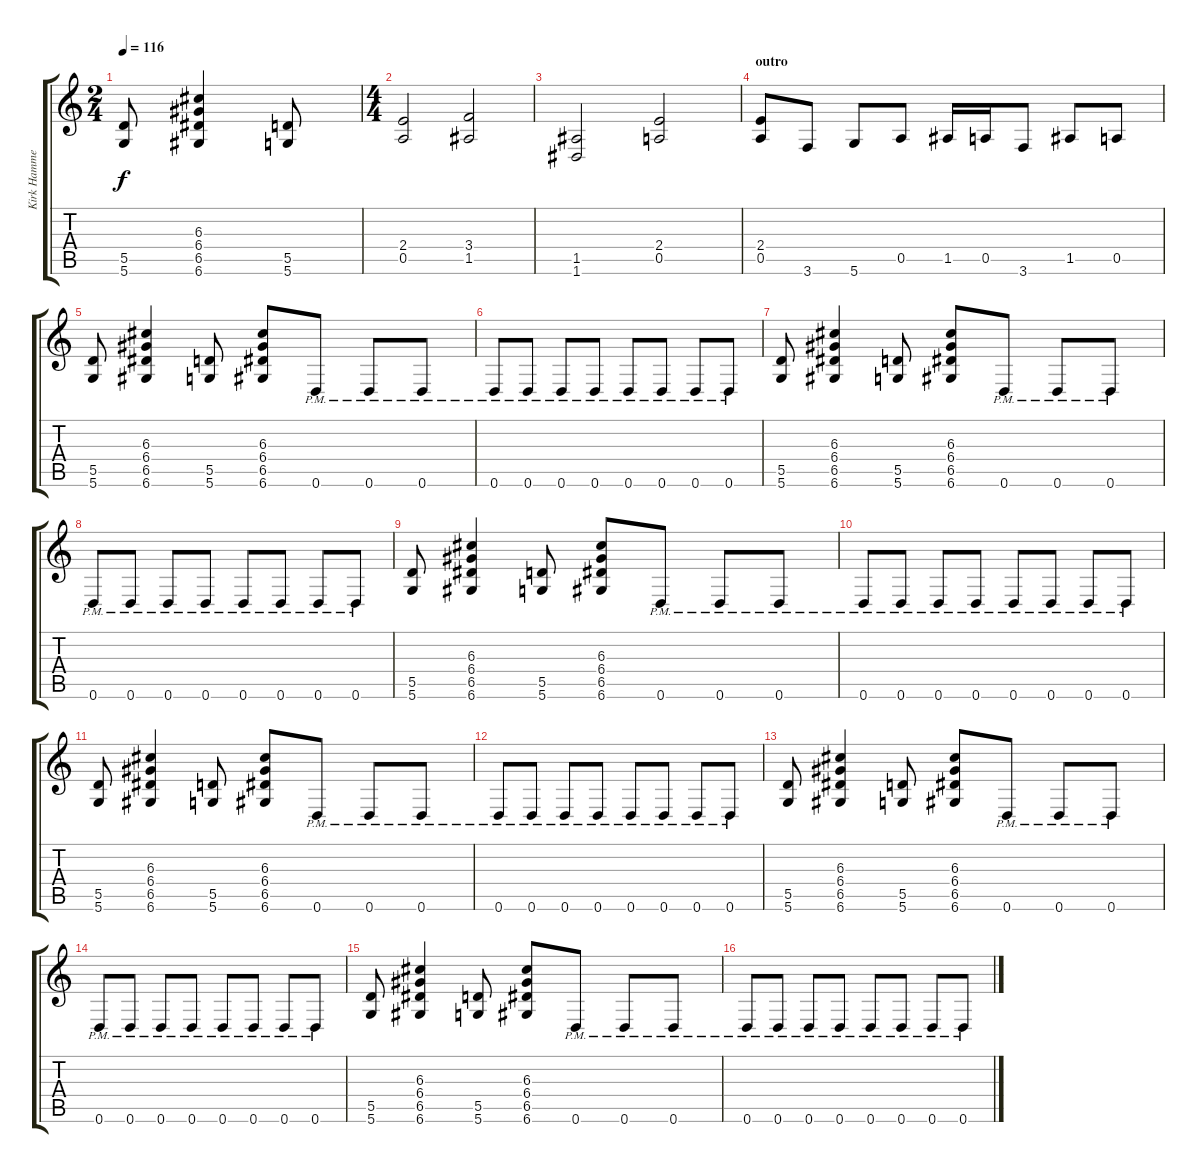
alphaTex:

\track ("Kirk Hammet (Lead)" "Kirk Hamme") {instrument distortionguitar}
\staff {score tabs}
\tuning (E4 B3 G3 D3 A2 D2) {hide}
\ts (2 4)
\tempo 116
\clef g2
\ks c
(5.5 5.6).8{dy f} (6.3 6.4 6.5 6.6).4 (5.5 5.6).8 |
\ts (4 4)
(2.4 0.5).2 (3.4 1.5).2 |
(1.5 1.6).2 (2.4 0.5).2 |
\section ("" "outro")
(2.4 0.5).8 3.6.8 5.6.8 0.5.8 1.5.16 0.5.16 3.6.8 1.5.8 0.5.8 |
(5.5 5.6).8 (6.3 6.4 6.5 6.6).4 (5.5 5.6).8 (6.3 6.4 6.5 6.6).8 0.6{pm}.8 0.6{pm}.8 0.6{pm}.8 |
0.6{pm}.8 0.6{pm}.8 0.6{pm}.8 0.6{pm}.8 0.6{pm}.8 0.6{pm}.8 0.6{pm}.8 0.6{pm}.8 |
(5.5 5.6).8 (6.3 6.4 6.5 6.6).4 (5.5 5.6).8 (6.3 6.4 6.5 6.6).8 0.6{pm}.8 0.6{pm}.8 0.6{pm}.8 |
0.6{pm}.8 0.6{pm}.8 0.6{pm}.8 0.6{pm}.8 0.6{pm}.8 0.6{pm}.8 0.6{pm}.8 0.6{pm}.8 |
(5.5 5.6).8 (6.3 6.4 6.5 6.6).4 (5.5 5.6).8 (6.3 6.4 6.5 6.6).8 0.6{pm}.8 0.6{pm}.8 0.6{pm}.8 |
0.6{pm}.8 0.6{pm}.8 0.6{pm}.8 0.6{pm}.8 0.6{pm}.8 0.6{pm}.8 0.6{pm}.8 0.6{pm}.8 |
(5.5 5.6).8 (6.3 6.4 6.5 6.6).4 (5.5 5.6).8 (6.3 6.4 6.5 6.6).8 0.6{pm}.8 0.6{pm}.8 0.6{pm}.8 |
0.6{pm}.8 0.6{pm}.8 0.6{pm}.8 0.6{pm}.8 0.6{pm}.8 0.6{pm}.8 0.6{pm}.8 0.6{pm}.8 |
(5.5 5.6).8 (6.3 6.4 6.5 6.6).4 (5.5 5.6).8 (6.3 6.4 6.5 6.6).8 0.6{pm}.8 0.6{pm}.8 0.6{pm}.8 |
0.6{pm}.8 0.6{pm}.8 0.6{pm}.8 0.6{pm}.8 0.6{pm}.8 0.6{pm}.8 0.6{pm}.8 0.6{pm}.8 |
(5.5 5.6).8 (6.3 6.4 6.5 6.6).4 (5.5 5.6).8 (6.3 6.4 6.5 6.6).8 0.6{pm}.8 0.6{pm}.8 0.6{pm}.8 |
0.6{pm}.8 0.6{pm}.8 0.6{pm}.8 0.6{pm}.8 0.6{pm}.8 0.6{pm}.8 0.6{pm}.8 0.6{pm}.8
